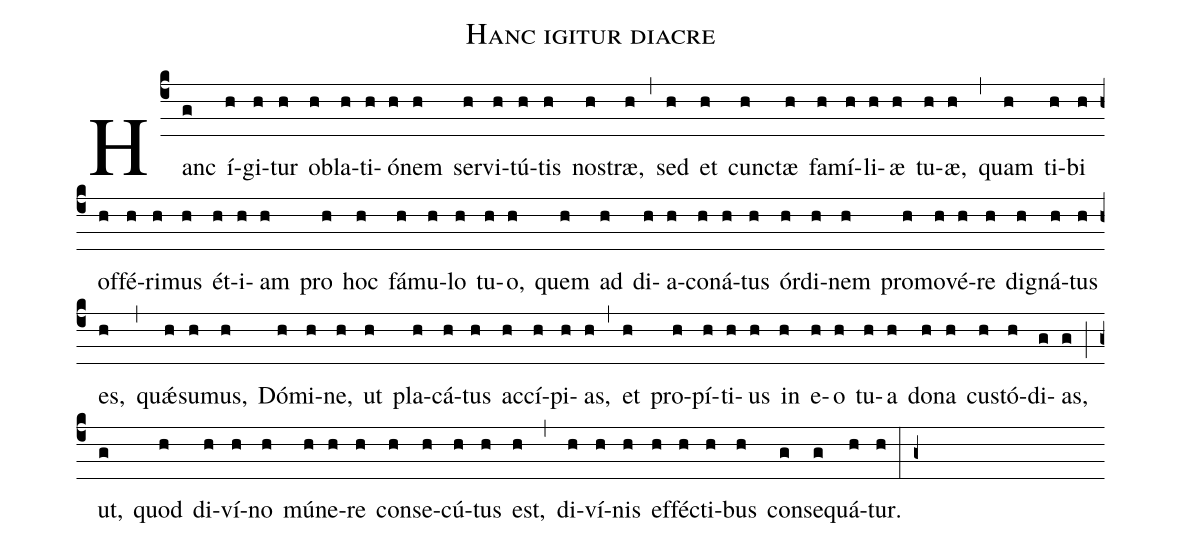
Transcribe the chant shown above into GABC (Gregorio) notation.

name: Hanc igitur diacre;
%%
(c4)
Hanc(g) í(h)gi(h)tur(h) ob(h)la(h)ti(h)ó(h)nem(h) ser(h)vi(h)tú(h)tis(h) nos(h)træ,(h) (,)
sed(h) et(h) cunc(h)tæ(h) fa(h)mí(h)li(h)æ(h) tu(h)æ,(h) (,)
quam(h) ti(h)bi(h) of(h)fé(h)ri(h)mus(h) ét(h)i(h)am(h) pro(h) hoc(h) fá(h)mu(h)lo(h) tu(h)o,(h)
quem(h) ad(h) di(h)a(h)co(h)ná(h)tus(h) ór(h)di(h)nem(h) pro(h)mo(h)vé(h)re(h) di(h)gná(h)tus(h) es,(h) (,)
quǽ(h)su(h)mus,(h) Dó(h)mi(h)ne,(h) ut(h) pla(h)cá(h)tus(h) ac(h)cí(h)pi(h)as,(h) (,)
et(h) pro(h)pí(h)ti(h)us(h) in(h) e(h)o(h) tu(h)a(h) do(h)na(h) cus(h)tó(h)di(g)as,(g) (;)
ut,(g) quod(h) di(h)ví(h)no(h) mú(h)ne(h)re(h) con(h)se(h)cú(h)tus(h) est,(h) (,)
di(h)ví(h)nis(h) ef(h)féc(h)ti(h)bus(h) con(g)se(g)quá(h)tur.(h) (:) (g+)
